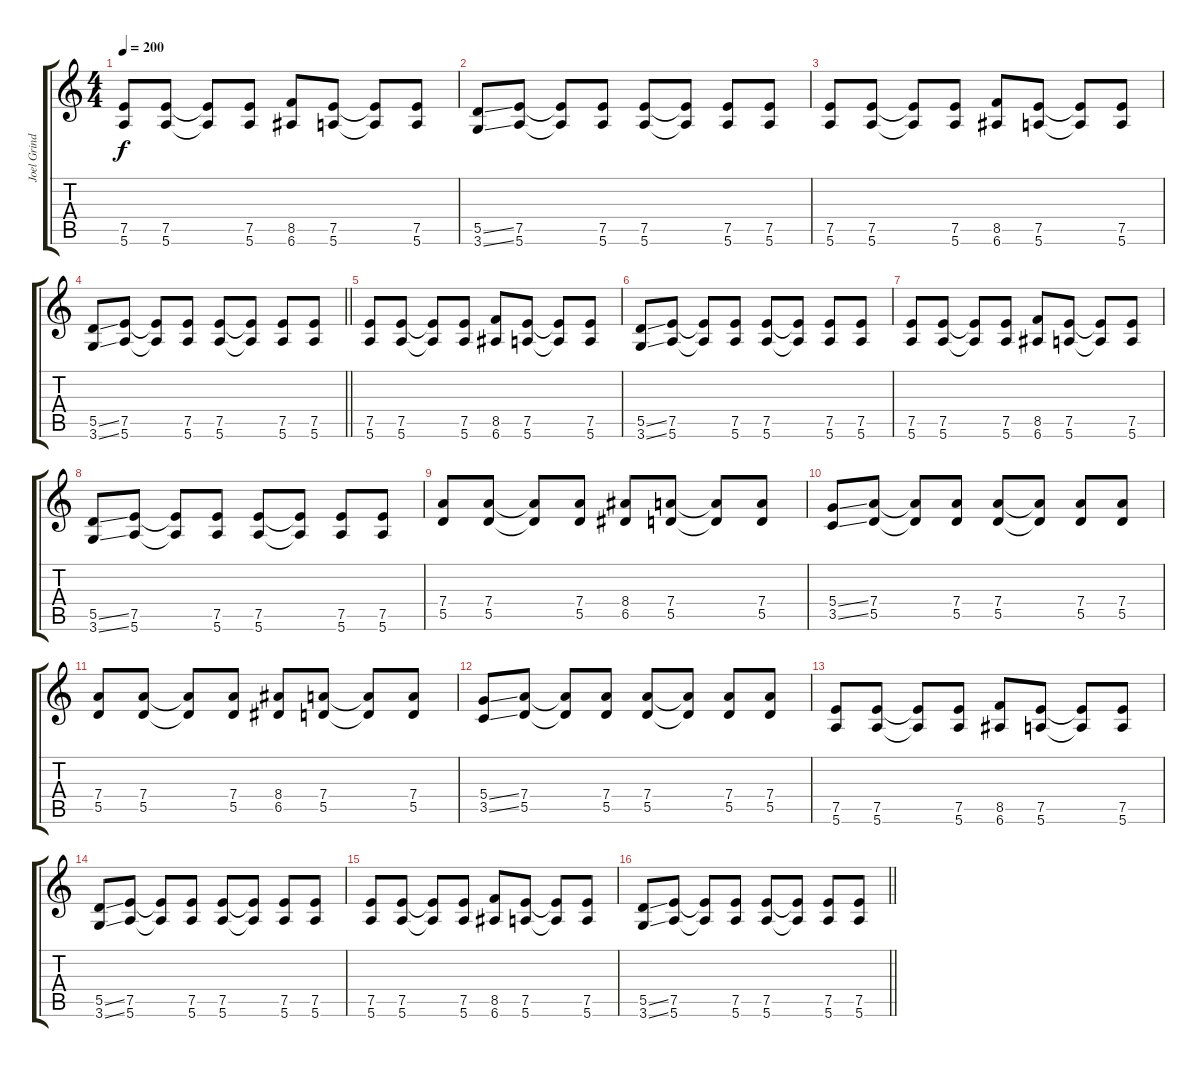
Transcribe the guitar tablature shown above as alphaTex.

\track ("Joel Grind (rithm)" "Joel Grind") {instrument overdrivenguitar}
\staff {score tabs}
\tuning (E4 B3 G3 D3 A2 E2) {hide}
\ts (4 4)
\tempo 200
\clef g2
\ks c
(7.5 5.6).8{dy f} (7.5 5.6).8 (7.5{t} 5.6{t}).8 (7.5 5.6).8 (8.5 6.6).8 (7.5 5.6).8 (7.5{t} 5.6{t}).8 (7.5 5.6).8 |
(5.5{ss} 3.6{ss}).8 (7.5 5.6).8 (7.5{t} 5.6{t}).8 (7.5 5.6).8 (7.5 5.6).8 (7.5{t} 5.6{t}).8 (7.5 5.6).8 (7.5 5.6).8 |
(7.5 5.6).8 (7.5 5.6).8 (7.5{t} 5.6{t}).8 (7.5 5.6).8 (8.5 6.6).8 (7.5 5.6).8 (7.5{t} 5.6{t}).8 (7.5 5.6).8 |
\barLineRight lightlight
(5.5{ss} 3.6{ss}).8 (7.5 5.6).8 (7.5{t} 5.6{t}).8 (7.5 5.6).8 (7.5 5.6).8 (7.5{t} 5.6{t}).8 (7.5 5.6).8 (7.5 5.6).8 |
(7.5 5.6).8 (7.5 5.6).8 (7.5{t} 5.6{t}).8 (7.5 5.6).8 (8.5 6.6).8 (7.5 5.6).8 (7.5{t} 5.6{t}).8 (7.5 5.6).8 |
(5.5{ss} 3.6{ss}).8 (7.5 5.6).8 (7.5{t} 5.6{t}).8 (7.5 5.6).8 (7.5 5.6).8 (7.5{t} 5.6{t}).8 (7.5 5.6).8 (7.5 5.6).8 |
(7.5 5.6).8 (7.5 5.6).8 (7.5{t} 5.6{t}).8 (7.5 5.6).8 (8.5 6.6).8 (7.5 5.6).8 (7.5{t} 5.6{t}).8 (7.5 5.6).8 |
(5.5{ss} 3.6{ss}).8 (7.5 5.6).8 (7.5{t} 5.6{t}).8 (7.5 5.6).8 (7.5 5.6).8 (7.5{t} 5.6{t}).8 (7.5 5.6).8 (7.5 5.6).8 |
(7.4 5.5).8 (7.4 5.5).8 (7.4{t} 5.5{t}).8 (7.4 5.5).8 (8.4 6.5).8 (7.4 5.5).8 (7.4{t} 5.5{t}).8 (7.4 5.5).8 |
(5.4{ss} 3.5{ss}).8 (7.4 5.5).8 (7.4{t} 5.5{t}).8 (7.4 5.5).8 (7.4 5.5).8 (7.4{t} 5.5{t}).8 (7.4 5.5).8 (7.4 5.5).8 |
(7.4 5.5).8 (7.4 5.5).8 (7.4{t} 5.5{t}).8 (7.4 5.5).8 (8.4 6.5).8 (7.4 5.5).8 (7.4{t} 5.5{t}).8 (7.4 5.5).8 |
(5.4{ss} 3.5{ss}).8 (7.4 5.5).8 (7.4{t} 5.5{t}).8 (7.4 5.5).8 (7.4 5.5).8 (7.4{t} 5.5{t}).8 (7.4 5.5).8 (7.4 5.5).8 |
(7.5 5.6).8 (7.5 5.6).8 (7.5{t} 5.6{t}).8 (7.5 5.6).8 (8.5 6.6).8 (7.5 5.6).8 (7.5{t} 5.6{t}).8 (7.5 5.6).8 |
(5.5{ss} 3.6{ss}).8 (7.5 5.6).8 (7.5{t} 5.6{t}).8 (7.5 5.6).8 (7.5 5.6).8 (7.5{t} 5.6{t}).8 (7.5 5.6).8 (7.5 5.6).8 |
(7.5 5.6).8 (7.5 5.6).8 (7.5{t} 5.6{t}).8 (7.5 5.6).8 (8.5 6.6).8 (7.5 5.6).8 (7.5{t} 5.6{t}).8 (7.5 5.6).8 |
\barLineRight lightlight
(5.5{ss} 3.6{ss}).8 (7.5 5.6).8 (7.5{t} 5.6{t}).8 (7.5 5.6).8 (7.5 5.6).8 (7.5{t} 5.6{t}).8 (7.5 5.6).8 (7.5 5.6).8
